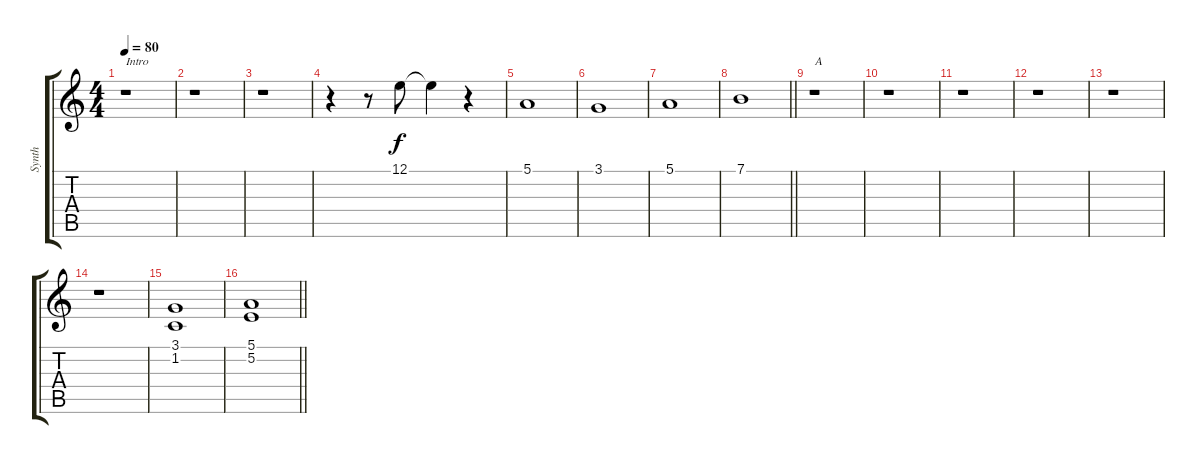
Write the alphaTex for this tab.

\track ("Synth" "Synth") {instrument synthstrings2}
\staff {score tabs}
\tuning (E4 B3 G3 D3 A2 E2) {hide}
\ts (4 4)
\tempo 80
\clef g2
\ks c
r.1{txt "Intro" dy f volume 13 instrument synthstrings2} |
r.1 |
r.1 |
r.4 r.8 12.1.8 12.1{t}.4 r.4 |
5.1.1 |
3.1.1 |
5.1.1 |
\barLineRight lightlight
7.1.1 |
r.1{txt "A"} |
r.1 |
r.1 |
r.1 |
r.1 |
r.1 |
(3.1 1.2).1{volume 16} |
\barLineRight lightlight
(5.1 5.2).1
